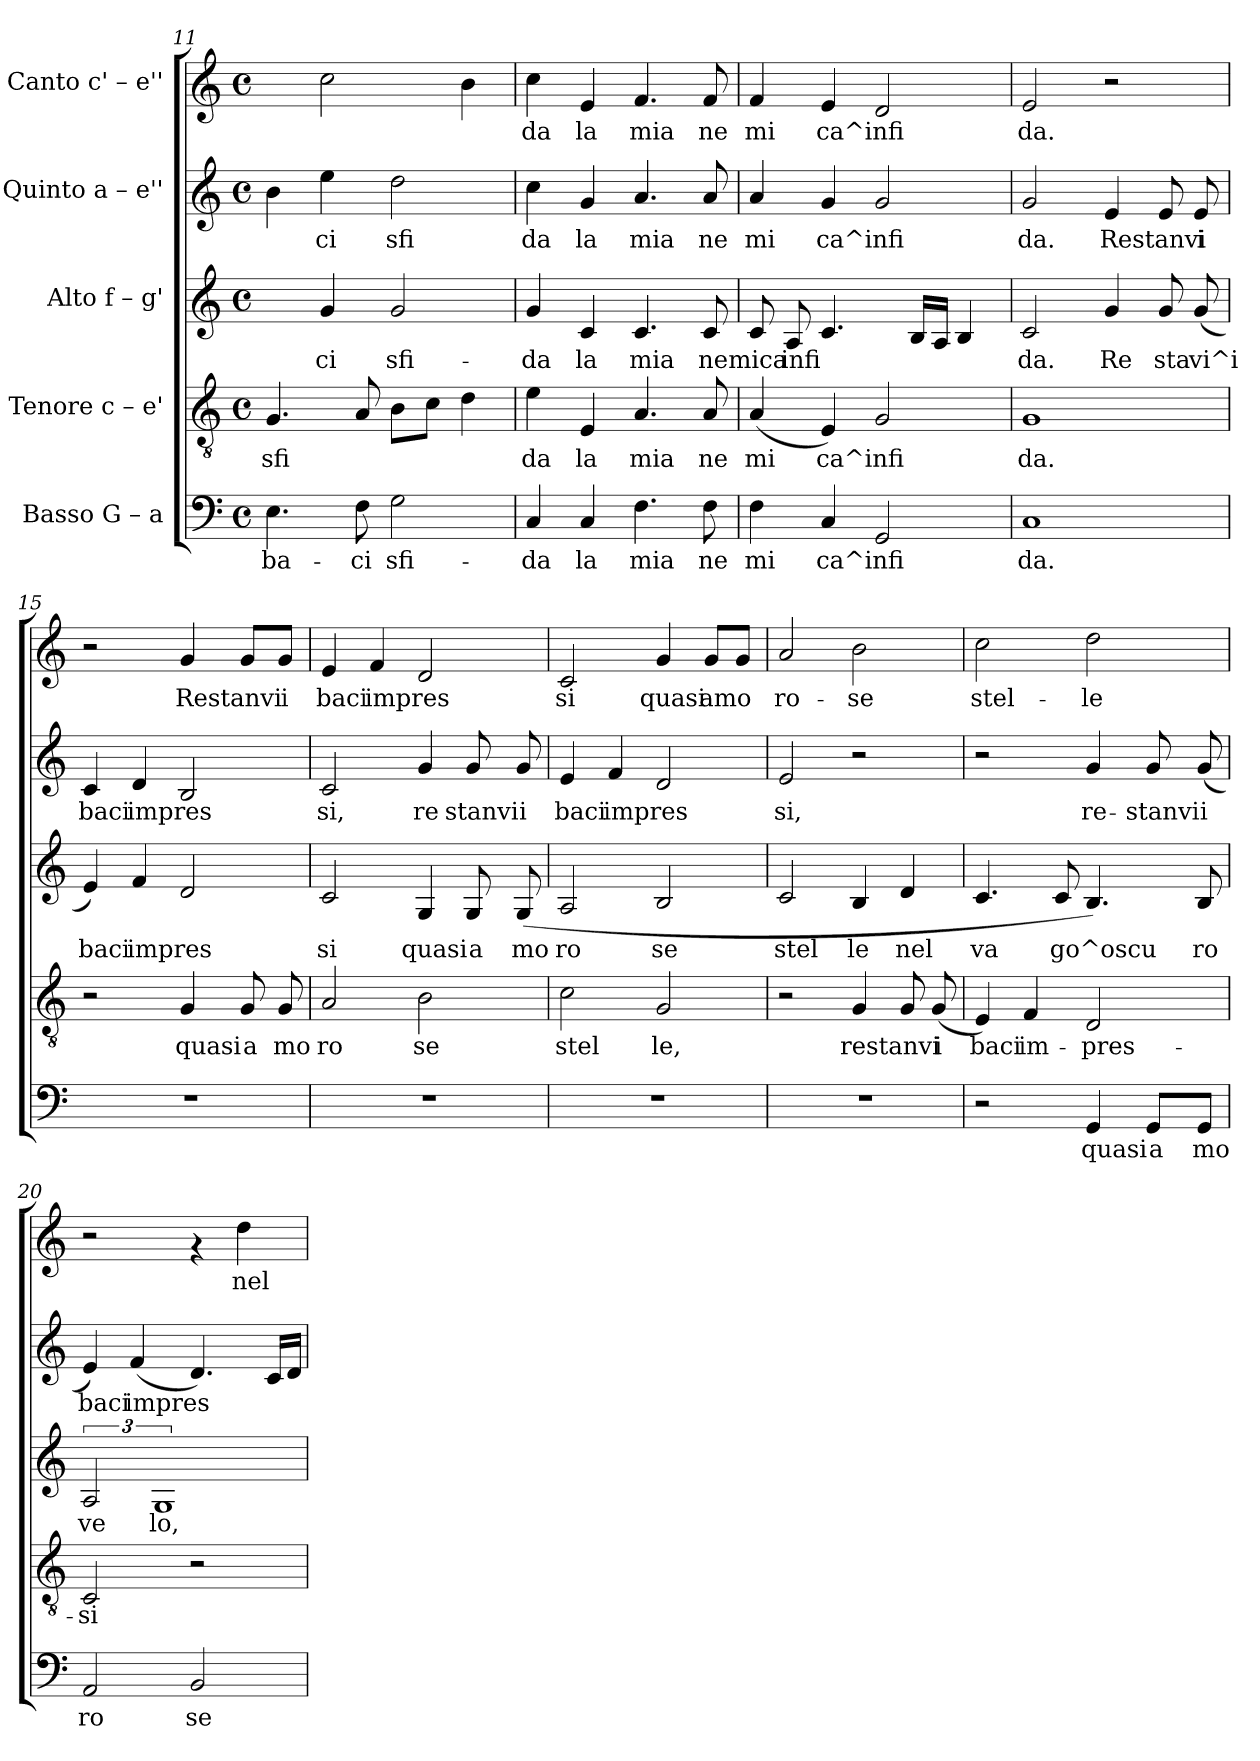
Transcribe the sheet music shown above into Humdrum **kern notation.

**kern	**text	**kern	**text	**kern	**text	**kern	**text	**kern	**text
*part5	*part5	*part4	*part4	*part3	*part3	*part2	*part2	*part1	*part1
*staff5	*staff5	*staff4	*staff4	*staff3	*staff3	*staff2	*staff2	*staff1	*staff1
*I"Basso  G – a	*	*I"Tenore  c – e'	*	*I"Alto  f – g'	*	*I"Quinto  a – e''	*	*I"Canto  c' – e''	*
*clefF4	*	*clefGv2	*	*clefG2	*	*clefG2	*	*clefG2	*
*k[]	*	*k[]	*	*k[]	*	*k[]	*	*k[]	*
*C:	*	*C:	*	*C:	*	*C:	*	*C:	*
*M4/4	*	*M4/4	*	*M4/4	*	*M4/4	*	*M4/4	*
*met(c)	*	*met(c)	*	*met(c)	*	*met(c)	*	*met(c)	*
=11	=11	=11	=11	=11	=11	=11	=11	=11	=11
!	!LO:LY:b:rj	!	!LO:LY:b:rj	!	!	!	!LO:LY:b:rj	!	!
4.E\	ba-	4.G/	sfi	4ryy	.	4b\	.	4ryy	.
!	!	!	!	!	!LO:LY:b:rj	!	!LO:LY:b:rj	!	!LO:LY:b:cj
.	.	.	.	4g/	-ci	4ee\	ci	2cc\	.
!	!LO:LY:b:rj	!	!LO:LY:b:rj	!	!	!	!	!	!
8F\	-ci	8A/	.	.	.	.	.	.	.
!	!LO:LY:b:rj	!	!LO:LY:b:rj	!	!LO:LY:b:rj	!	!LO:LY:b:rj	!	!
2G\	sfi-	8B\L	.	2g/	sfi-	2dd\	sfi	.	.
!	!	!	!LO:LY:b:rj	!	!	!	!	!	!
.	.	8c\J	.	.	.	.	.	.	.
!	!	!	!LO:LY:b:rj	!	!	!	!	!	!LO:LY:b:cj
.	.	4d\	.	.	.	.	.	4b\	.
!!LO:PB:g=z
=12	=12	=12	=12	=12	=12	=12	=12	=12	=12
!	!LO:LY:b:rj	!	!LO:LY:b:rj	!	!LO:LY:b:rj	!	!LO:LY:b:rj	!	!LO:LY:b:cj
4C/	-da	4e\	da	4g/	-da	4cc\	da	4cc\	da
!	!LO:LY:b:rj	!	!LO:LY:b:rj	!	!LO:LY:b:rj	!	!LO:LY:b:rj	!	!LO:LY:b:cj
4C/	la	4E/	la	4c/	la	4g/	la	4e/	la
!	!LO:LY:b:rj	!	!LO:LY:b:rj	!	!LO:LY:b:rj	!	!LO:LY:b:rj	!	!LO:LY:b:cj
4.F\	mia	4.A/	mia	4.c/	mia	4.a/	mia	4.f/	mia
!	!LO:LY:b:rj	!	!LO:LY:b:rj	!	!LO:LY:b:rj	!	!LO:LY:b:rj	!	!LO:LY:b:cj
8F\	ne	8A/	ne	8c/	ne	8a/	ne	8f/	ne
=13	=13	=13	=13	=13	=13	=13	=13	=13	=13
!	!LO:LY:b:rj	!	!LO:LY:b:rj	!	!LO:LY:b:rj	!	!LO:LY:b:rj	!	!LO:LY:b:cj
4F\	mi	(>4A/	mi	8c/	mica	4a/	mi	4f/	mi
!	!	!	!	!	!LO:LY:b:rj	!	!	!	!
.	.	.	.	8A/	infi	.	.	.	.
!	!LO:LY:b:rj	!	!LO:LY:b:rj	!	!LO:LY:b:rj	!	!LO:LY:b:rj	!	!LO:LY:b:cj
4C/	ca^infi	4E/)	ca^infi	4.c/	.	4g/	ca^infi	4e/	ca^infi
!	!LO:LY:b:rj	!	!LO:LY:b:rj	!	!	!	!LO:LY:b:rj	!	!LO:LY:b:cj
2GG/	.	2G/	.	.	.	2g/	.	2d/	.
!	!	!	!	!	!LO:LY:b:rj	!	!	!	!
.	.	.	.	16B/L	.	.	.	.	.
!	!	!	!	!	!LO:LY:b:rj	!	!	!	!
.	.	.	.	16A/J	.	.	.	.	.
!	!	!	!	!	!LO:LY:b:rj	!	!	!	!
.	.	.	.	4B/	.	.	.	.	.
=14	=14	=14	=14	=14	=14	=14	=14	=14	=14
!	!LO:LY:b:rj	!	!LO:LY:b:rj	!	!LO:LY:b:rj	!	!LO:LY:b:rj	!	!LO:LY:b:cj
1C	da.	1G	da.	2c/	da.	2g/	da.	2e/	da.
!	!	!	!	!	!LO:LY:b:rj	!	!LO:LY:b:rj	!	!
.	.	.	.	4g/	Re	4e/	Restanvi	2r	.
!	!	!	!	!	!LO:LY:b:rj	!	!LO:LY:b:rj	!	!
.	.	.	.	8g/	sta	8e/	.	.	.
!	!	!	!	!	!LO:LY:b:rj	!	!LO:LY:b:rj	!	!
.	.	.	.	(>8g/	vi^i	8e/	i	.	.
=15	=15	=15	=15	=15	=15	=15	=15	=15	=15
!	!	!	!	!	!LO:LY:b:rj	!	!LO:LY:b:rj	!	!
1r	.	2r	.	4e/)	baci	4c/	baci	2r	.
!	!	!	!	!	!LO:LY:b:rj	!	!LO:LY:b:rj	!	!
.	.	.	.	4f/	impres	4d/	impres	.	.
!	!	!	!LO:LY:b:rj	!	!LO:LY:b:rj	!	!LO:LY:b:rj	!	!LO:LY:b:cj
.	.	4G/	quasi	2d/	.	2B/	.	4g/	Restanvi
!	!	!	!LO:LY:b:rj	!	!	!	!	!	!LO:LY:b:cj
.	.	8G/	a	.	.	.	.	8g/L	.
!	!	!	!LO:LY:b:rj	!	!	!	!	!	!LO:LY:b:cj
.	.	8G/	mo	.	.	.	.	8g/J	i
=16	=16	=16	=16	=16	=16	=16	=16	=16	=16
!	!	!	!LO:LY:b:rj	!	!LO:LY:b:rj	!	!LO:LY:b:rj	!	!LO:LY:b:cj
1r	.	2A/	ro	2c/	si	2c/	si,	4e/	baci
!	!	!	!	!	!	!	!	!	!LO:LY:b:cj
.	.	.	.	.	.	.	.	4f/	impres
!	!	!	!LO:LY:b:rj	!	!LO:LY:b:rj	!	!LO:LY:b:rj	!	!LO:LY:b:cj
.	.	2B\	se	4G/	quasi	4g/	re	2d/	.
!	!	!	!	!	!LO:LY:b:rj	!	!LO:LY:b:rj	!	!
.	.	.	.	8G/	a	8g/	stanvi	.	.
!	!	!	!	!	!LO:LY:b:rj	!	!LO:LY:b:rj	!	!
.	.	.	.	(>8G/	mo	8g/	i	.	.
=17	=17	=17	=17	=17	=17	=17	=17	=17	=17
!	!	!	!LO:LY:b:rj	!	!LO:LY:b:rj	!	!LO:LY:b:rj	!	!LO:LY:b:cj
1r	.	2c\	stel	2A/	ro	4e/	baci	2c/	si
!	!	!	!	!	!	!	!LO:LY:b:rj	!	!
.	.	.	.	.	.	4f/	impres	.	.
!	!	!	!LO:LY:b:rj	!	!LO:LY:b:rj	!	!LO:LY:b:rj	!	!LO:LY:b:cj
.	.	2G/	le,	2B/	se	2d/	.	4g/	quasi
!	!	!	!	!	!	!	!	!	!LO:LY:b:cj
.	.	.	.	.	.	.	.	8g/L	amo
!	!	!	!	!	!	!	!	!	!LO:LY:b:cj
.	.	.	.	.	.	.	.	8g/J	.
!!LO:PB:g=z
=18	=18	=18	=18	=18	=18	=18	=18	=18	=18
!	!	!	!	!	!LO:LY:b:rj	!	!LO:LY:b:rj	!	!LO:LY:b:cj
1r	.	2r	.	2c/	stel	2e/	si,	2a/	ro-
!	!	!	!LO:LY:b:rj	!	!LO:LY:b:rj	!	!	!	!LO:LY:b:cj
.	.	4G/	restanvi	4B/	le	2r	.	2b\	-se
!	!	!	!LO:LY:b:rj	!	!LO:LY:b:rj	!	!	!	!
.	.	8G/	.	4d/	nel	.	.	.	.
!	!	!	!LO:LY:b:rj	!	!	!	!	!	!
.	.	(<8G/	i	.	.	.	.	.	.
=19	=19	=19	=19	=19	=19	=19	=19	=19	=19
!	!	!	!LO:LY:b:rj	!	!LO:LY:b:rj	!	!	!	!LO:LY:b:cj
2r	.	4E/)	baci	4.c/	va	2r	.	2cc\	stel-
!	!	!	!LO:LY:b:rj	!	!	!	!	!	!
.	.	(4F/	im-	.	.	.	.	.	.
!	!	!	!	!	!LO:LY:b:rj	!	!	!	!
.	.	.	.	8c/	go^oscu	.	.	.	.
!	!LO:LY:b:rj	!	!LO:LY:b:rj	!	!LO:LY:b:rj	!	!LO:LY:b:rj	!	!LO:LY:b:cj
4GG/	quasi	2D/	-pres-	4.B/)	.	4g/	re-	2dd\	-le
!	!LO:LY:b:rj	!	!	!	!	!	!LO:LY:b:rj	!	!
8GG/L	a	.	.	.	.	8g/	-stanvi	.	.
!	!LO:LY:b:rj	!	!	!	!LO:LY:b:rj	!	!LO:LY:b:rj	!	!
8GG/J	mo	.	.	8B/	ro	(<8g/	i	.	.
=20	=20	=20	=20	=20	=20	=20	=20	=20	=20
!	!LO:LY:b:rj	!	!LO:LY:b:rj	!	!LO:LY:b:rj	!	!LO:LY:b:rj	!	!
2AA/	ro	2C/	-si	3A/	ve	4e/)	baci	2r	.
!	!	!	!	!	!	!	!LO:LY:b:rj	!	!
.	.	.	.	.	.	(<4f/	impres-	.	.
!	!	!	!	!	!LO:LY:b:rj	!	!	!	!
.	.	.	.	3%2G/	lo,	.	.	.	.
!	!LO:LY:b:rj	!	!	!	!	!	!LO:LY:b:rj	!	!
2BB/	se	2r	.	.	.	4.d/)	--	4rf	.
!	!	!	!	!	!	!	!	!	!LO:LY:b:cj
.	.	.	.	.	.	.	.	4dd\	nel
!	!	!	!	!	!	!	!LO:LY:b:rj	!	!
.	.	.	.	.	.	16c/L	--	.	.
!	!	!	!	!	!	!	!LO:LY:b:rj	!	!
.	.	.	.	.	.	16d/J	--	.	.
=	=	=	=	=	=	=	=	=	=
*-	*-	*-	*-	*-	*-	*-	*-	*-	*-
